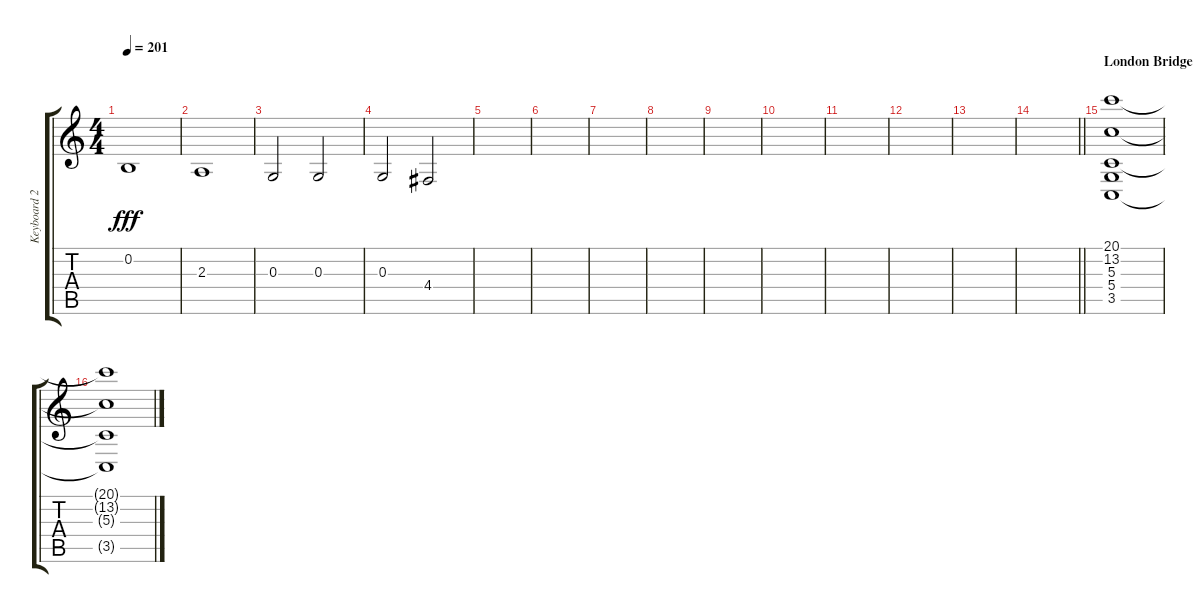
\track ("Keyboard 2" "Keyboard 2") {instrument stringensemble1}
\staff {score tabs}
\tuning (E4 B3 G3 D3 A2 E2) {hide}
\ts (4 4)
\tempo 201
\clef g2
\ks c
0.2.1{dy fff} |
2.3.1 |
0.3.2 0.3.2 |
0.3.2 4.4.2 |
|
|
|
|
|
|
|
|
|
\barLineRight lightlight
|
\section ("" "London Bridge")
(20.1 13.2 5.3 5.4 3.5).1 |
(20.1{t} 13.2{t} 5.3{t} 3.5{t}).1
